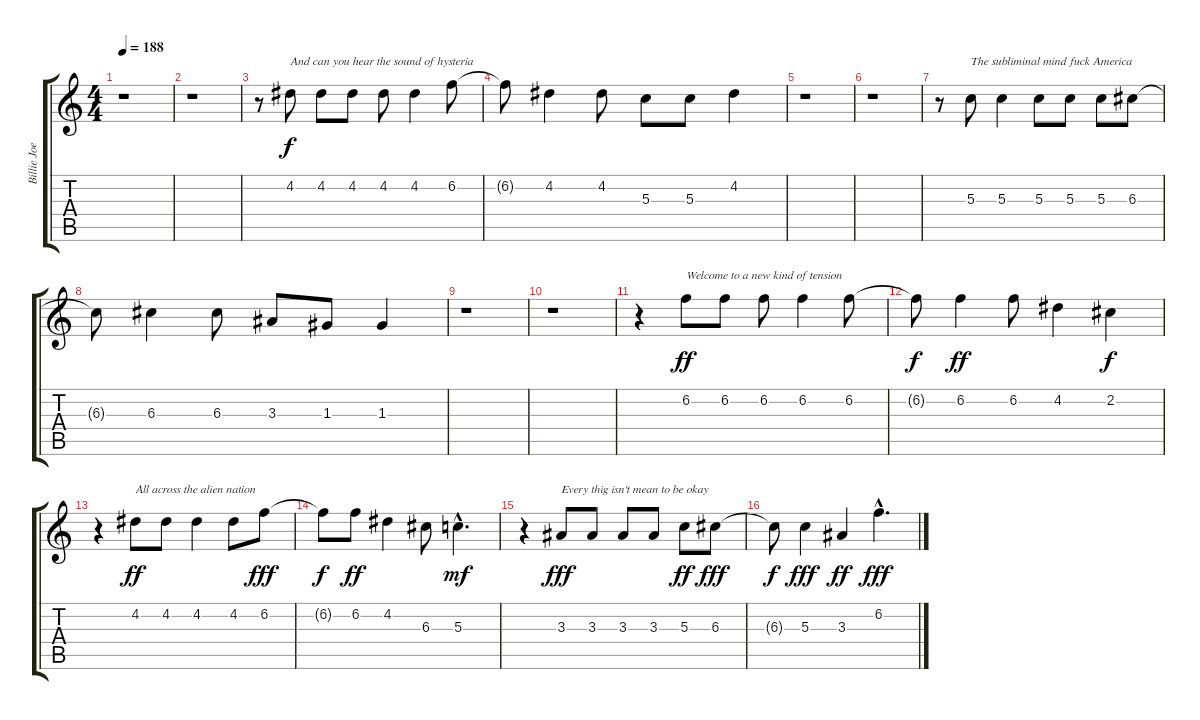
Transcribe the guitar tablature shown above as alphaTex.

\track ("Billie Joe Armstrong (vocals)" "Billie Joe") {instrument overdrivenguitar}
\staff {score tabs}
\tuning (E4 B3 G3 D3 A2 E2) {hide}
\ts (4 4)
\tempo 188
\clef g2
\ks c
r.1{dy mf} |
r.1 |
r.8 4.2.8{txt "And can you hear the sound of hysteria" dy f} 4.2.8 4.2.8 4.2.8 4.2.4 6.2.8 |
6.2{t}.8 4.2.4 4.2.8 5.3.8 5.3.8 4.2.4 |
r.1 |
r.1 |
r.8 5.3.8{txt "The subliminal mind fuck America"} 5.3.4 5.3.8 5.3.8 5.3.8 6.3.8 |
6.3{t}.8 6.3.4 6.3.8 3.3.8 1.3.8 1.3.4 |
r.1 |
r.1 |
r.4 6.2.8{txt "Welcome to a new kind of tension" dy ff} 6.2.8 6.2.8 6.2.4 6.2.8 |
6.2{t}.8{dy f} 6.2.4{dy ff} 6.2.8 4.2.4 2.2.4{dy f} |
r.4 4.2.8{txt "All across the alien nation" dy ff} 4.2.8 4.2.4 4.2.8 6.2.8{dy fff} |
6.2{t}.8{dy f} 6.2.8{dy ff} 4.2.4 6.3.8 5.3{hac}.4{d dy mf} |
r.4 3.3.8{txt "Every thig isn't mean to be okay" dy fff} 3.3.8 3.3.8 3.3.8 5.3.8{dy ff} 6.3.8{dy fff} |
6.3{t}.8{dy f} 5.3.4{dy fff} 3.3.4{dy ff} 6.2{hac}.4{d dy fff}
